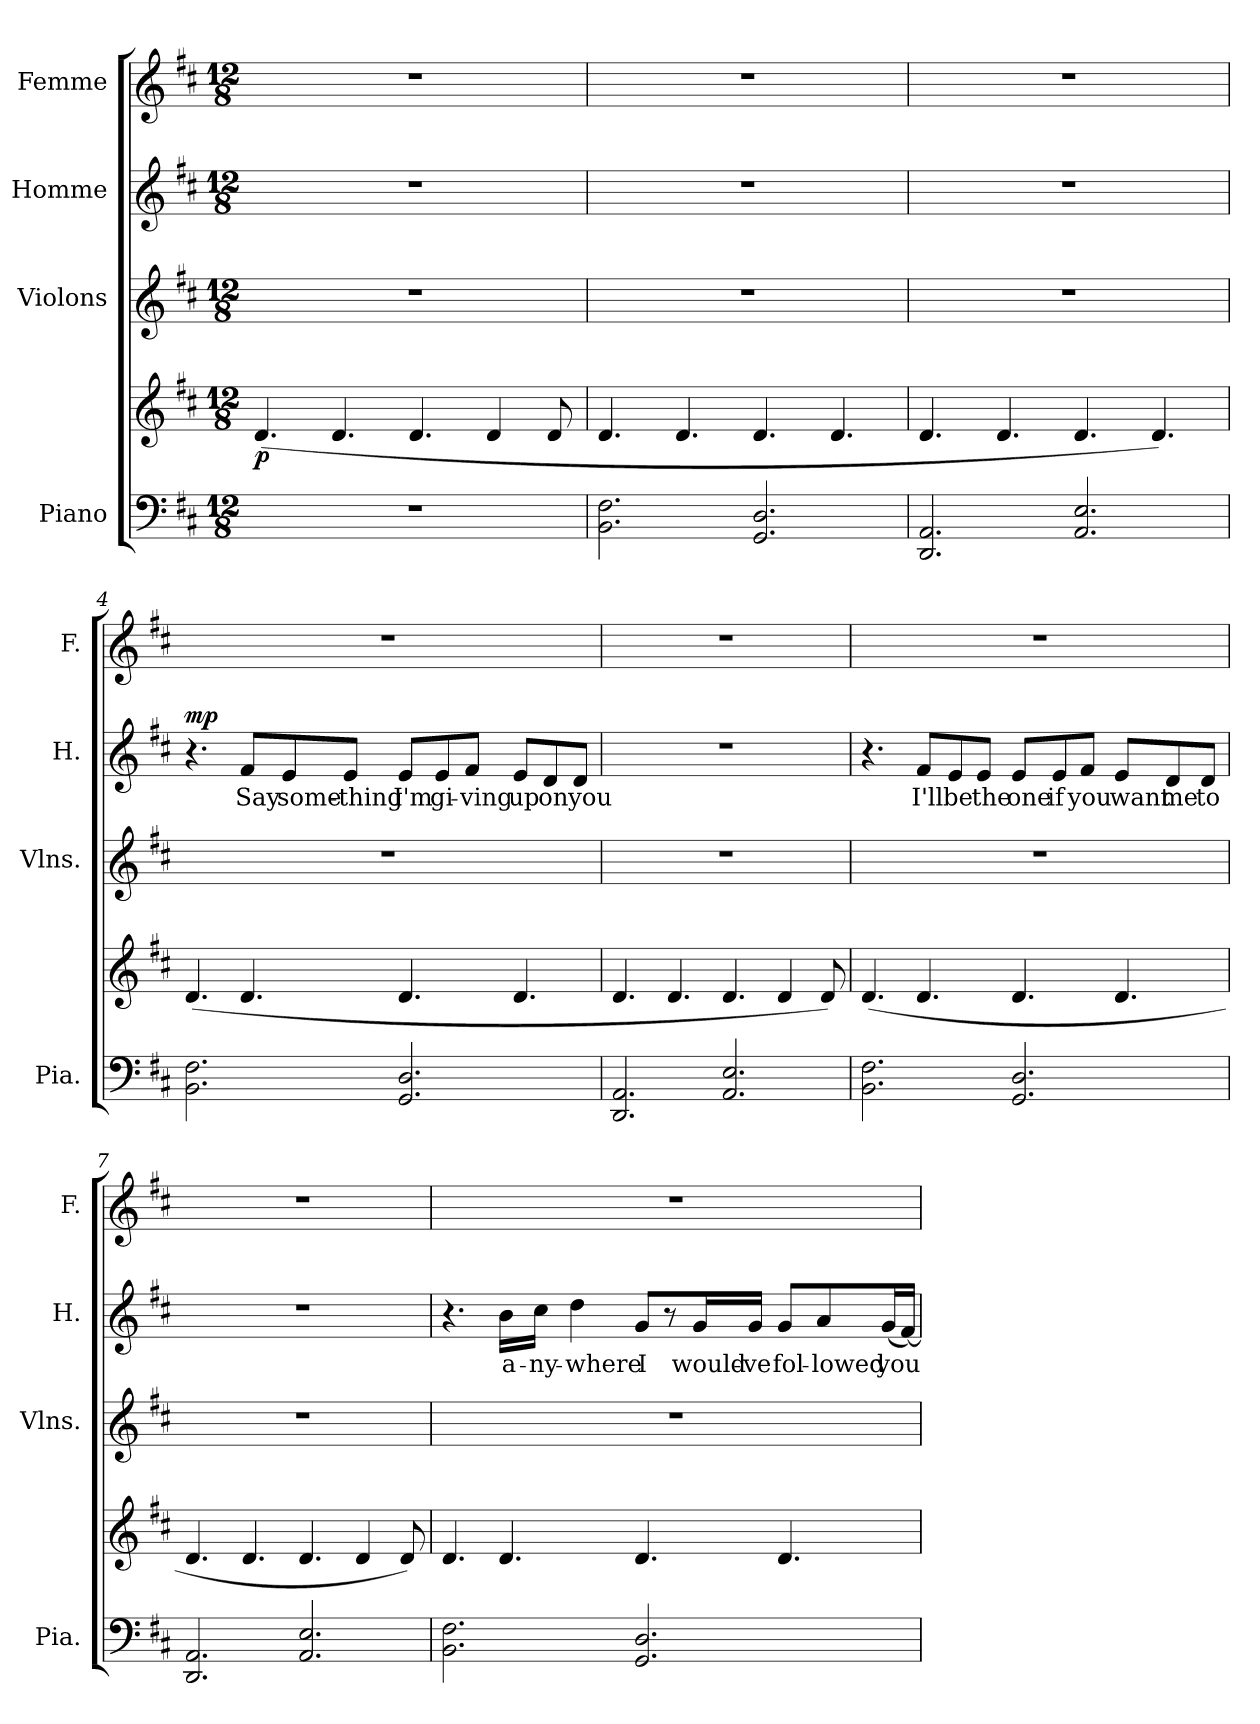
**kern	**kern	**dynam	**kern	**kern	**text	**dynam	**kern
*part4	*part4	*part4	*part3	*part2	*part2	*part2	*part1
*staff5	*staff4	*staff4/5	*staff3	*staff2	*staff2	*staff2	*staff1
*I"Piano	*	*	*I"Violons	*I"Homme	*	*	*I"Femme
*I'Pia.	*	*	*I'Vlns.	*I'H.	*	*	*I'F.
*clefF4	*clefG2	*	*clefG2	*clefG2	*	*	*clefG2
*k[f#c#]	*k[f#c#]	*	*k[f#c#]	*k[f#c#]	*	*	*k[f#c#]
*M12/8	*M12/8	*	*M12/8	*M12/8	*	*	*M12/8
=1	=1	=1	=1	=1	=1	=1	=1
!	!	!LO:DY:b	!	!	!	!	!
1.r	(4.d/	p	1.r	1.r	.	.	1.r
.	4.d/	.	.	.	.	.	.
.	4.d/	.	.	.	.	.	.
.	4d/	.	.	.	.	.	.
.	8d/	.	.	.	.	.	.
=2	=2	=2	=2	=2	=2	=2	=2
2.BB\ 2.F#\	4.d/	.	1.r	1.r	.	.	1.r
.	4.d/	.	.	.	.	.	.
2.GG/ 2.D/	4.d/	.	.	.	.	.	.
.	4.d/	.	.	.	.	.	.
=3	=3	=3	=3	=3	=3	=3	=3
2.DD/ 2.AA/	4.d/	.	1.r	1.r	.	.	1.r
.	4.d/	.	.	.	.	.	.
2.AA/ 2.E/	4.d/	.	.	.	.	.	.
.	4.d/)	.	.	.	.	.	.
=4	=4	=4	=4	=4	=4	=4	=4
!	!	!	!	!	!	!LO:DY:b	!
2.BB\ 2.F#\	(4.d/	.	1.r	4.r	.	mp	1.r
.	4.d/	.	.	8f#/L	Say	.	.
.	.	.	.	8e/	some-	.	.
.	.	.	.	8e/J	-thing	.	.
2.GG/ 2.D/	4.d/	.	.	8e/L	I'm	.	.
.	.	.	.	8e/	gi-	.	.
.	.	.	.	8f#/J	-ving	.	.
.	4.d/	.	.	8e/L	up	.	.
.	.	.	.	8d/	on	.	.
.	.	.	.	8d/J	you	.	.
=5	=5	=5	=5	=5	=5	=5	=5
2.DD/ 2.AA/	4.d/	.	1.r	1.r	.	.	1.r
.	4.d/	.	.	.	.	.	.
2.AA/ 2.E/	4.d/	.	.	.	.	.	.
.	4d/	.	.	.	.	.	.
.	8d/)	.	.	.	.	.	.
!!LO:LB:g=z
=6	=6	=6	=6	=6	=6	=6	=6
2.BB\ 2.F#\	(4.d/	.	1.r	4.r	.	.	1.r
.	4.d/	.	.	8f#/L	I'll	.	.
.	.	.	.	8e/	be	.	.
.	.	.	.	8e/J	the	.	.
2.GG/ 2.D/	4.d/	.	.	8e/L	one	.	.
.	.	.	.	8e/	if	.	.
.	.	.	.	8f#/J	you	.	.
.	4.d/	.	.	8e/L	want	.	.
.	.	.	.	8d/	me	.	.
.	.	.	.	8d/J	to	.	.
=7	=7	=7	=7	=7	=7	=7	=7
2.DD/ 2.AA/	4.d/	.	1.r	1.r	.	.	1.r
.	4.d/	.	.	.	.	.	.
2.AA/ 2.E/	4.d/	.	.	.	.	.	.
.	4d/	.	.	.	.	.	.
.	8d/)	.	.	.	.	.	.
=8	=8	=8	=8	=8	=8	=8	=8
2.BB\ 2.F#\	4.d/	.	1.r	4.r	.	.	1.r
.	4.d/	.	.	16b\LL	a-	.	.
.	.	.	.	16cc#\JJ	-ny-	.	.
.	.	.	.	4dd\	-where	.	.
2.GG/ 2.D/	4.d/	.	.	8g/L	I	.	.
.	.	.	.	8r	.	.	.
.	.	.	.	16g/L	would-	.	.
.	.	.	.	16g/JJ	-ve	.	.
.	4.d/	.	.	8g/L	fol-	.	.
.	.	.	.	8a/	-lowed	.	.
.	.	.	.	(16g/L	you	.	.
.	.	.	.	[16f#/JJ)	.	.	.
=	=	=	=	=	=	=	=
*-	*-	*-	*-	*-	*-	*-	*-
